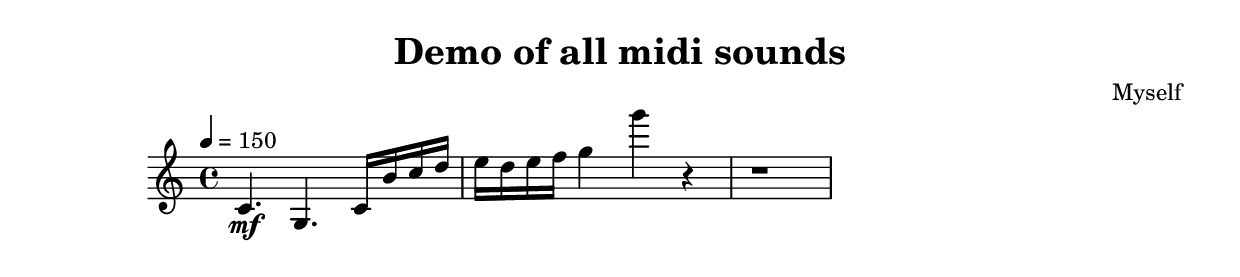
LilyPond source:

%%  Do not edit this file; it is auto-generated from LSR!
\version "2.10.12"

\header { texidoc = "
Problem: How to know which MidiInstrument would be best for your
composition? Solution: A Lilypond demo file. 
" }

%\version "2.11.31"

basemelodie = { c'4. \mf g  c'16 b' c'' d'' | e'' d'' e'' f'' g''4 g'''4 r | r1 }
melodie = { \tempo 4 = 150 \basemelodie }

\header {
	title = "Demo of all midi sounds"
	arranger = "Myself"
}

\score { 
	\new Staff <<
		\new Voice { \melodie 
		} %Voice
	>> %Staff
  \layout {  }
} %score

\score { 
	\new Staff <<
		\tempo 4 = 180 
		%\set Staff.instrumentName="S/A"
		%\set Staff.midiMinimumVolume = #0.2 
		%\set Staff.midiMaximumVolume = #0.4
		%\set Voice.dynamicAbsoluteVolumeFunction = #0.6
		\new Voice { r \mf
			\set Staff.midiInstrument="acoustic grand" \melodie
			\set Staff.midiInstrument="bright acoustic" \melodie
			\set Staff.midiInstrument="electric grand" \melodie
			\set Staff.midiInstrument="honky-tonk" \melodie
			\set Staff.midiInstrument="electric piano 1" \melodie
			\set Staff.midiInstrument="electric piano 2" \melodie
			\set Staff.midiInstrument="harpsichord" \melodie
			\set Staff.midiInstrument="clav" \melodie
			\set Staff.midiInstrument="celesta" \melodie
			\set Staff.midiInstrument="glockenspiel" \melodie
			\set Staff.midiInstrument="music box" \melodie
			\set Staff.midiInstrument="vibraphone" \melodie
			\set Staff.midiInstrument="marimba" \melodie
			\set Staff.midiInstrument="xylophone" \melodie
			\set Staff.midiInstrument="tubular bells" \melodie
			\set Staff.midiInstrument="dulcimer" \melodie
			\set Staff.midiInstrument="drawbar organ" \melodie
			\set Staff.midiInstrument="percussive organ" \melodie
			\set Staff.midiInstrument="rock organ" \melodie
			\set Staff.midiInstrument="church organ" \melodie
			\set Staff.midiInstrument="reed organ" \melodie
			\set Staff.midiInstrument="accordion" \melodie
			\set Staff.midiInstrument="harmonica" \melodie
			\set Staff.midiInstrument="concertina" \melodie
			\set Staff.midiInstrument="acoustic guitar (nylon)" \melodie
			\set Staff.midiInstrument="acoustic guitar (steel)" \melodie
			\set Staff.midiInstrument="electric guitar (jazz)" \melodie
			\set Staff.midiInstrument="electric guitar (clean)" \melodie
			\set Staff.midiInstrument="electric guitar (muted)" \melodie
			\set Staff.midiInstrument="overdriven guitar" \melodie
			\set Staff.midiInstrument="distorted guitar" \melodie
			\set Staff.midiInstrument="acoustic bass" \melodie
			\set Staff.midiInstrument="electric bass (finger)" \melodie
			\set Staff.midiInstrument="electric bass (pick)" \melodie
			\set Staff.midiInstrument="fretless bass" \melodie
			\set Staff.midiInstrument="slap bass 1" \melodie
			\set Staff.midiInstrument="slap bass 2" \melodie
			\set Staff.midiInstrument="synth bass 1" \melodie
			\set Staff.midiInstrument="synth bass 2" \melodie
			\set Staff.midiInstrument="violin" \melodie
			\set Staff.midiInstrument="viola" \melodie
			\set Staff.midiInstrument="cello" \melodie
			\set Staff.midiInstrument="contrabass" \melodie
			\set Staff.midiInstrument="tremolo strings" \melodie
			\set Staff.midiInstrument="pizzicato strings" \melodie
			\set Staff.midiInstrument="orchestral strings" \melodie
			\set Staff.midiInstrument="timpani" \melodie
			\set Staff.midiInstrument="string ensemble 1" \melodie
			\set Staff.midiInstrument="string ensemble 2" \melodie
			\set Staff.midiInstrument="synthstrings 1" \melodie
			\set Staff.midiInstrument="synthstrings 2" \melodie
			\set Staff.midiInstrument="choir aahs" \melodie
			\set Staff.midiInstrument="voice oohs" \melodie
			\set Staff.midiInstrument="synth voice" \melodie
			\set Staff.midiInstrument="orchestra hit" \melodie
			\set Staff.midiInstrument="trumpet" \melodie
			\set Staff.midiInstrument="trombone" \melodie
			\set Staff.midiInstrument="tuba" \melodie
			\set Staff.midiInstrument="muted trumpet" \melodie
			\set Staff.midiInstrument="french horn" \melodie
			\set Staff.midiInstrument="brass section" \melodie
			\set Staff.midiInstrument="synthbrass 1" \melodie
			\set Staff.midiInstrument="synthbrass 2" \melodie
			\set Staff.midiInstrument="soprano sax" \melodie
			\set Staff.midiInstrument="alto sax" \melodie
			\set Staff.midiInstrument="tenor sax" \melodie
			\set Staff.midiInstrument="baritone sax" \melodie
			\set Staff.midiInstrument="oboe" \melodie
			\set Staff.midiInstrument="english horn" \melodie
			\set Staff.midiInstrument="bassoon" \melodie
			\set Staff.midiInstrument="clarinet" \melodie
			\set Staff.midiInstrument="piccolo" \melodie
			\set Staff.midiInstrument="flute" \melodie
			\set Staff.midiInstrument="recorder" \melodie
			\set Staff.midiInstrument="pan flute" \melodie
			\set Staff.midiInstrument="blown bottle" \melodie
			\set Staff.midiInstrument="shakuhachi" \melodie
			\set Staff.midiInstrument="whistle" \melodie
			\set Staff.midiInstrument="ocarina" \melodie
			\set Staff.midiInstrument="lead 1 (square)" \melodie
			\set Staff.midiInstrument="lead 2 (sawtooth)" \melodie
			\set Staff.midiInstrument="lead 3 (calliope)" \melodie
			\set Staff.midiInstrument="lead 4 (chiff)" \melodie
			\set Staff.midiInstrument="lead 5 (charang)" \melodie
			\set Staff.midiInstrument="lead 6 (voice)" \melodie
			\set Staff.midiInstrument="lead 7 (fifths)" \melodie
			\set Staff.midiInstrument="lead 8 (bass+lead)" \melodie
			\set Staff.midiInstrument="pad 1 (new age)" \melodie
			\set Staff.midiInstrument="pad 2 (warm)" \melodie
			\set Staff.midiInstrument="pad 3 (polysynth)" \melodie
			\set Staff.midiInstrument="pad 4 (choir)" \melodie
			\set Staff.midiInstrument="pad 5 (bowed)" \melodie
			\set Staff.midiInstrument="pad 6 (metallic)" \melodie
			\set Staff.midiInstrument="pad 7 (halo)" \melodie
			\set Staff.midiInstrument="pad 8 (sweep)" \melodie
			\set Staff.midiInstrument="fx 1 (rain)" \melodie
			\set Staff.midiInstrument="fx 2 (soundtrack)" \melodie
			\set Staff.midiInstrument="fx 3 (crystal)" \melodie
			\set Staff.midiInstrument="fx 4 (atmosphere)" \melodie
			\set Staff.midiInstrument="fx 5 (brightness)" \melodie
			\set Staff.midiInstrument="fx 6 (goblins)" \melodie
			\set Staff.midiInstrument="fx 7 (echoes)" \melodie
			\set Staff.midiInstrument="fx 8 (sci-fi)" \melodie
			\set Staff.midiInstrument="sitar" \melodie
			\set Staff.midiInstrument="banjo" \melodie
			\set Staff.midiInstrument="shamisen" \melodie
			\set Staff.midiInstrument="koto" \melodie
			\set Staff.midiInstrument="kalimba" \melodie
			\set Staff.midiInstrument="bagpipe" \melodie
			\set Staff.midiInstrument="fiddle" \melodie
			\set Staff.midiInstrument="shanai" \melodie
			\set Staff.midiInstrument="tinkle bell" \melodie
			\set Staff.midiInstrument="agogo" \melodie
			\set Staff.midiInstrument="steel drums" \melodie
			\set Staff.midiInstrument="woodblock" \melodie
			\set Staff.midiInstrument="taiko drum" \melodie
			\set Staff.midiInstrument="melodic tom" \melodie
			\set Staff.midiInstrument="synth drum" \melodie
			\set Staff.midiInstrument="reverse cymbal" \melodie
			\set Staff.midiInstrument="guitar fret noise" \melodie
			\set Staff.midiInstrument="breath noise" \melodie
			\set Staff.midiInstrument="seashore" \melodie
			\set Staff.midiInstrument="bird tweet" \melodie
			\set Staff.midiInstrument="telephone ring" \melodie
			\set Staff.midiInstrument="helicopter" \melodie
			\set Staff.midiInstrument="applause" \melodie
			\set Staff.midiInstrument="gunshot" \melodie
		} %Voice
	>> %Staff
	\midi {	}
} %score


